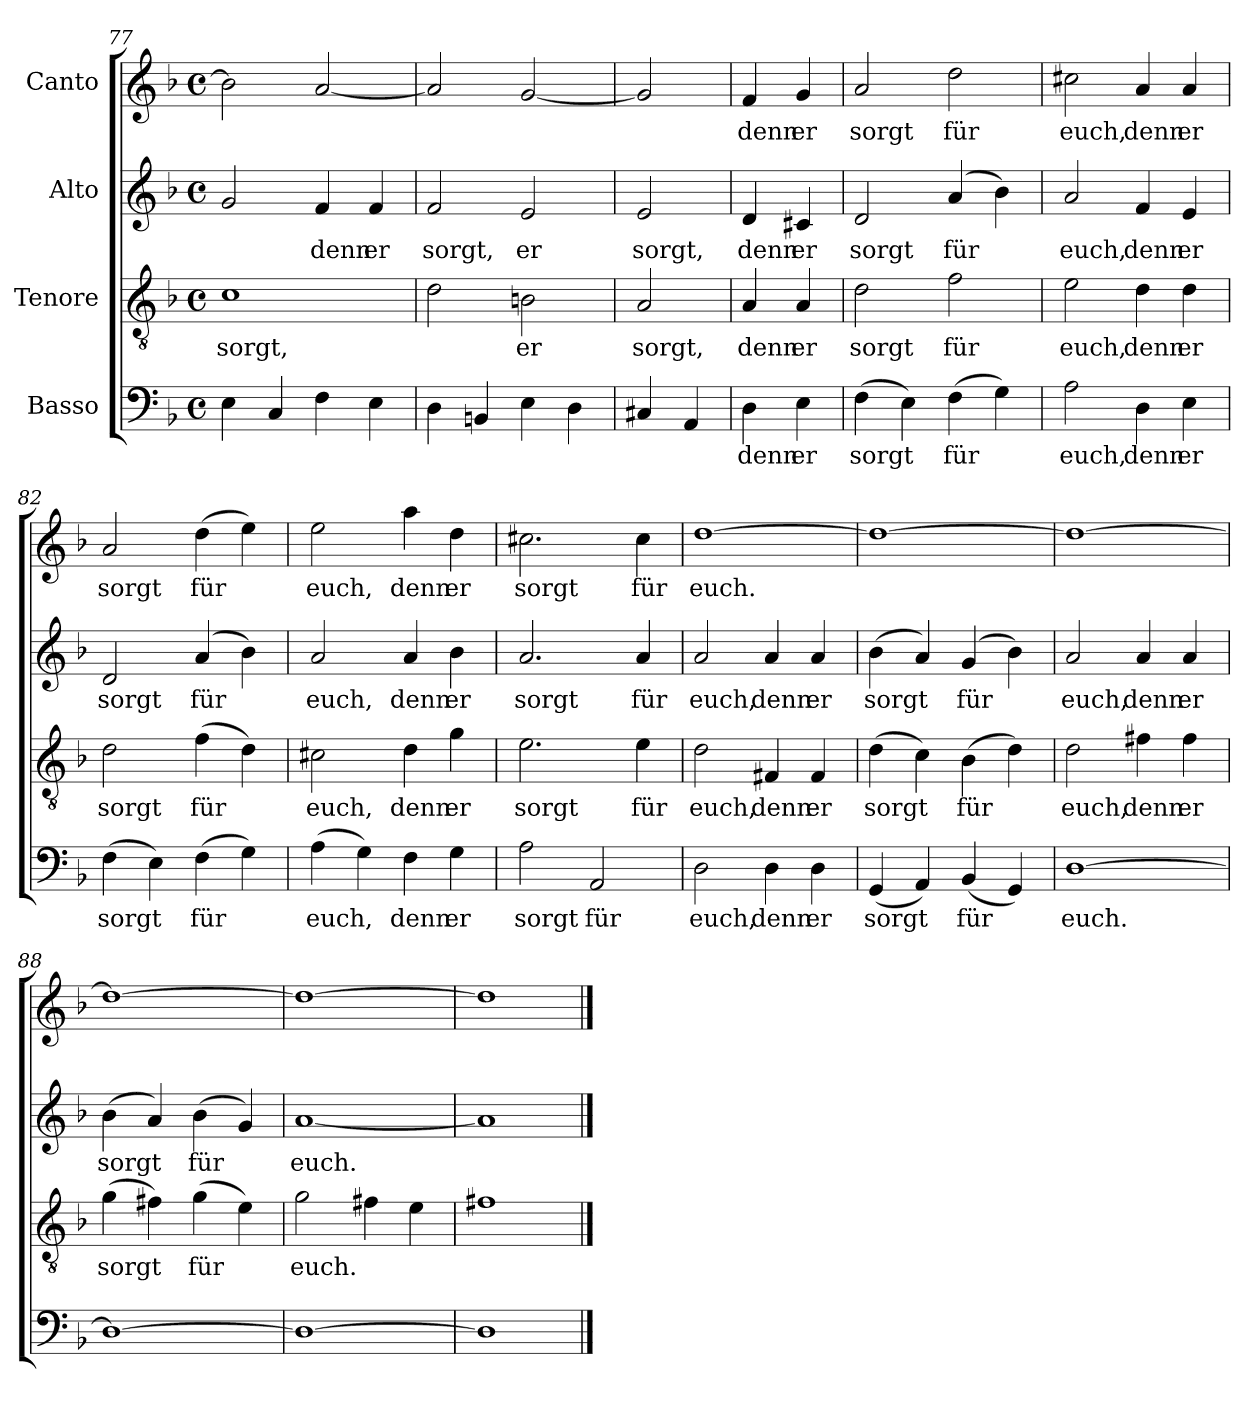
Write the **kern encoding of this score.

**kern	**text	**kern	**text	**kern	**text	**kern	**text
*part4	*part4	*part3	*part3	*part2	*part2	*part1	*part1
*staff4	*staff4	*staff3	*staff3	*staff2	*staff2	*staff1	*staff1
*I"Basso	*	*I"Tenore	*	*I"Alto	*	*I"Canto	*
*clefF4	*	*clefGv2	*	*clefG2	*	*clefG2	*
*k[b-]	*	*k[b-]	*	*k[b-]	*	*k[b-]	*
*M4/4	*	*M4/4	*	*M4/4	*	*M4/4	*
*met(c)	*	*met(c)	*	*met(c)	*	*met(c)	*
=77	=77	=77	=77	=77	=77	=77	=77
!	!	!	!LO:LY:b	!	!	!	!
4E\	.	1c	sorgt,	2g/	.	2b-\]	.
4C/	.	.	.	.	.	.	.
!	!	!	!	!	!LO:LY:b	!	!
4F\	.	.	.	4f/	denn	[2a/	.
!	!	!	!	!	!LO:LY:b	!	!
4E\	.	.	.	4f/	er	.	.
=78	=78	=78	=78	=78	=78	=78	=78
!	!	!	!	!	!LO:LY:b	!	!
4D\	.	2d\	.	2f/	sorgt,	2a/]	.
4BBn/	.	.	.	.	.	.	.
!	!	!	!LO:LY:b	!	!LO:LY:b	!	!
4E\	.	2Bn\	er	2e/	er	[2g/	.
4D\	.	.	.	.	.	.	.
=79	=79	=79	=79	=79	=79	=79	=79
!	!	!	!LO:LY:b	!	!LO:LY:b	!	!
4C#X/	.	2A/	sorgt,	2e/	sorgt,	2g/]	.
4AA/	.	.	.	.	.	.	.
!!LO:LB:g=z
=79X1	=79X1	=79X1	=79X1	=79X1	=79X1	=79X1	=79X1
!	!LO:LY:b	!	!LO:LY:b	!	!LO:LY:b	!	!LO:LY:b
4D\	denn	4A/	denn	4d/	denn	4f/	denn
!	!LO:LY:b	!	!LO:LY:b	!	!LO:LY:b	!	!LO:LY:b
4E\	er	4A/	er	4c#X/	er	4g/	er
=80	=80	=80	=80	=80	=80	=80	=80
!	!LO:LY:b	!	!LO:LY:b	!	!LO:LY:b	!	!LO:LY:b
(4F\	sorgt	2d\	sorgt	2d/	sorgt	2a/	sorgt
4E\)	.	.	.	.	.	.	.
!	!LO:LY:b	!	!LO:LY:b	!	!LO:LY:b	!	!LO:LY:b
(4F\	für	2f\	für	(4a/	für	2dd\	für
4G\)	.	.	.	4b-\)	.	.	.
=81	=81	=81	=81	=81	=81	=81	=81
!	!LO:LY:b	!	!LO:LY:b	!	!LO:LY:b	!	!LO:LY:b
2A\	euch,	2e\	euch,	2a/	euch,	2cc#X\	euch,
!	!LO:LY:b	!	!LO:LY:b	!	!LO:LY:b	!	!LO:LY:b
4D\	denn	4d\	denn	4f/	denn	4a/	denn
!	!LO:LY:b	!	!LO:LY:b	!	!LO:LY:b	!	!LO:LY:b
4E\	er	4d\	er	4e/	er	4a/	er
=82	=82	=82	=82	=82	=82	=82	=82
!	!LO:LY:b	!	!LO:LY:b	!	!LO:LY:b	!	!LO:LY:b
(4F\	sorgt	2d\	sorgt	2d/	sorgt	2a/	sorgt
4E\)	.	.	.	.	.	.	.
!	!LO:LY:b	!	!LO:LY:b	!	!LO:LY:b	!	!LO:LY:b
(4F\	für	(4f\	für	(4a/	für	(4dd\	für
4G\)	.	4d\)	.	4b-\)	.	4ee\)	.
=83	=83	=83	=83	=83	=83	=83	=83
!	!LO:LY:b	!	!LO:LY:b	!	!LO:LY:b	!	!LO:LY:b
(4A\	euch,	2c#X\	euch,	2a/	euch,	2ee\	euch,
4G\)	.	.	.	.	.	.	.
!	!LO:LY:b	!	!LO:LY:b	!	!LO:LY:b	!	!LO:LY:b
4F\	denn	4d\	denn	4a/	denn	4aa\	denn
!	!LO:LY:b	!	!LO:LY:b	!	!LO:LY:b	!	!LO:LY:b
4G\	er	4g\	er	4b-\	er	4dd\	er
=84	=84	=84	=84	=84	=84	=84	=84
!	!LO:LY:b	!	!LO:LY:b	!	!LO:LY:b	!	!LO:LY:b
2A\	sorgt	2.e\	sorgt	2.a/	sorgt	2.cc#X\	sorgt
!	!LO:LY:b	!	!	!	!	!	!
2AA/	für	.	.	.	.	.	.
!	!	!	!LO:LY:b	!	!LO:LY:b	!	!LO:LY:b
.	.	4e\	für	4a/	für	4cc#\	für
!!LO:LB:g=z
=85	=85	=85	=85	=85	=85	=85	=85
!	!LO:LY:b	!	!LO:LY:b	!	!LO:LY:b	!	!LO:LY:b
2D\	euch,	2d\	euch,	2a/	euch,	[1dd	euch.
!	!LO:LY:b	!	!LO:LY:b	!	!LO:LY:b	!	!
4D\	denn	4F#X/	denn	4a/	denn	.	.
!	!LO:LY:b	!	!LO:LY:b	!	!LO:LY:b	!	!
4D\	er	4F#/	er	4a/	er	.	.
=86	=86	=86	=86	=86	=86	=86	=86
!	!LO:LY:b	!	!LO:LY:b	!	!LO:LY:b	!	!
(4GG/	sorgt	(4d\	sorgt	(4b-\	sorgt	1dd_	.
4AA/)	.	4c\)	.	4a/)	.	.	.
!	!LO:LY:b	!	!LO:LY:b	!	!LO:LY:b	!	!
(4BB-/	für	(4B-\	für	(4g/	für	.	.
4GG/)	.	4d\)	.	4b-\)	.	.	.
=87	=87	=87	=87	=87	=87	=87	=87
!	!LO:LY:b	!	!LO:LY:b	!	!LO:LY:b	!	!
[1D	euch.	2d\	euch,	2a/	euch,	1dd_	.
!	!	!	!LO:LY:b	!	!LO:LY:b	!	!
.	.	4f#X\	denn	4a/	denn	.	.
!	!	!	!LO:LY:b	!	!LO:LY:b	!	!
.	.	4f#\	er	4a/	er	.	.
=88	=88	=88	=88	=88	=88	=88	=88
!	!	!	!LO:LY:b	!	!LO:LY:b	!	!
1D_	.	(4g\	sorgt	(4b-\	sorgt	1dd_	.
.	.	4f#X\)	.	4a/)	.	.	.
!	!	!	!LO:LY:b	!	!LO:LY:b	!	!
.	.	(4g\	für	(4b-\	für	.	.
.	.	4e\)	.	4g/)	.	.	.
=89	=89	=89	=89	=89	=89	=89	=89
!	!	!	!LO:LY:b	!	!LO:LY:b	!	!
1D_	.	2g\	euch.	[1a	euch.	1dd_	.
.	.	4f#X\	.	.	.	.	.
.	.	4e\	.	.	.	.	.
=90	=90	=90	=90	=90	=90	=90	=90
1D]	.	1f#X	.	1a]	.	1dd]	.
==	==	==	==	==	==	==	==
*-	*-	*-	*-	*-	*-	*-	*-
